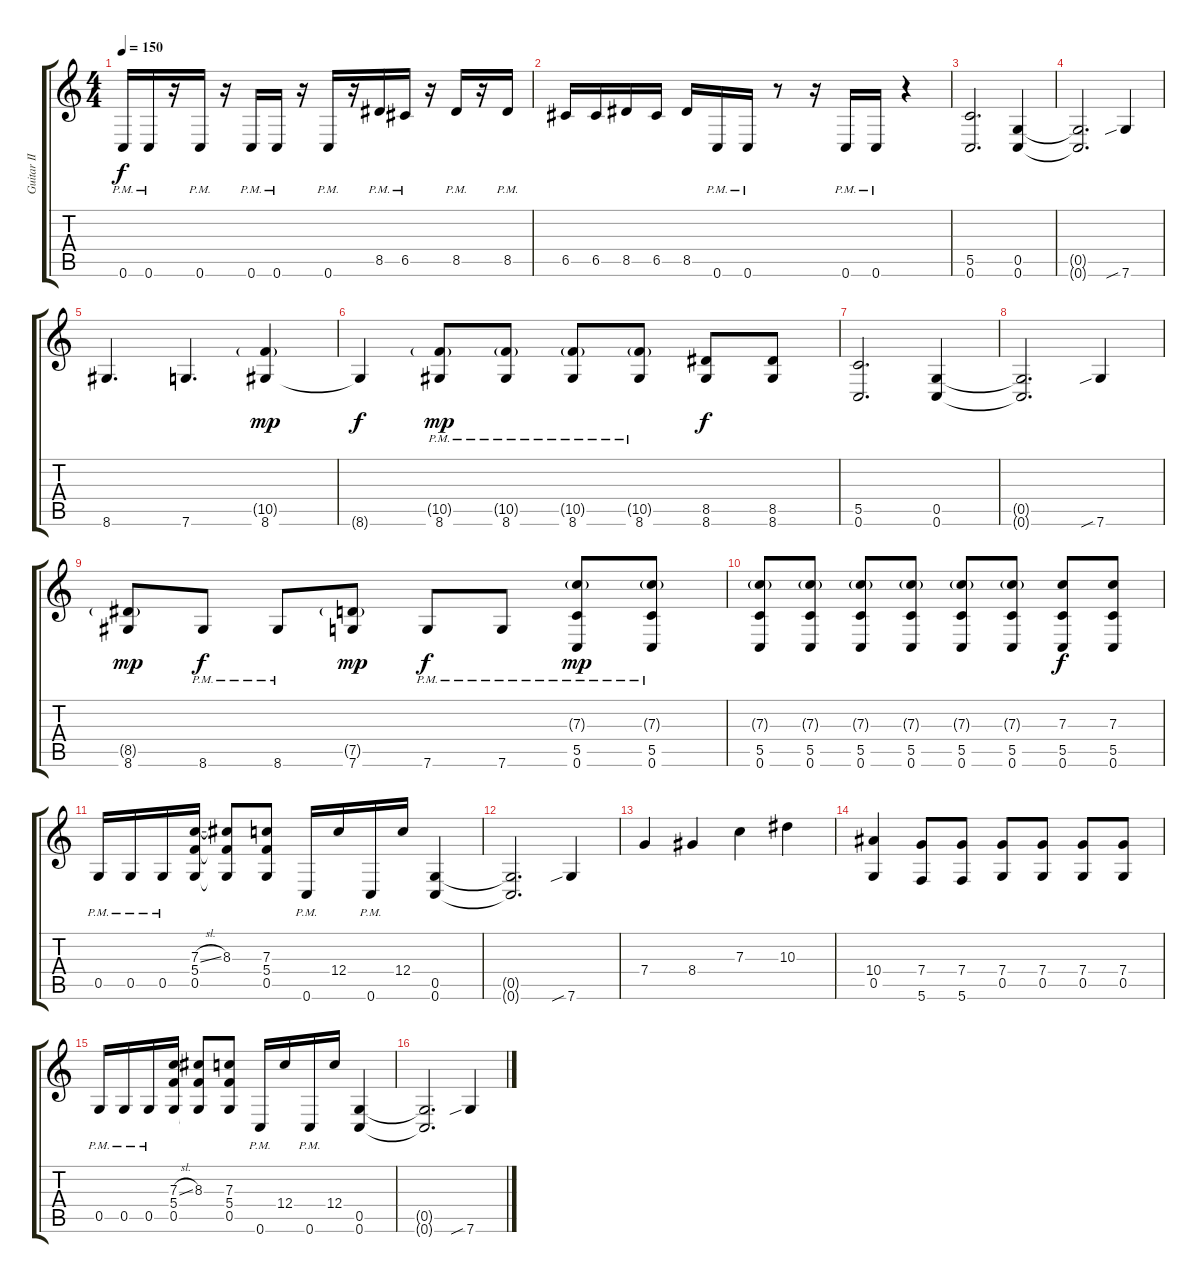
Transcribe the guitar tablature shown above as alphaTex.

\track ("Guitar II" "Guitar II") {instrument distortionguitar}
\staff {score tabs}
\tuning (D4 A3 F3 C3 G2 C2) {hide}
\ts (4 4)
\tempo 150
\clef g2
\ks c
0.6{pm}.16{dy f} 0.6{pm}.16 r.16 0.6{pm}.16 r.16 0.6{pm}.16 0.6{pm}.16 r.16 0.6{pm}.16 r.16 8.5{pm}.16 6.5{pm}.16 r.16 8.5{pm}.16 r.16 8.5{pm}.16 |
6.5.16 6.5.16 8.5.16 6.5.16 8.5.16 0.6{pm}.16 0.6{pm}.16 r.8 r.16 0.6{pm}.16 0.6{pm}.16 r.4 |
(5.5 0.6).2{d} (0.5 0.6).4 |
(0.5{t} 0.6{t}).2{d} 7.6{sib}.4 |
8.6.4{d} 7.6.4{d} (10.5{g} 8.6).4{dy mp} |
8.6{t}.4{dy f} (10.5{g pm} 8.6{pm}).8{dy mp} (10.5{g pm} 8.6{pm}).8 (10.5{g pm} 8.6{pm}).8 (10.5{g pm} 8.6{pm}).8 (8.5 8.6).8{dy f} (8.5 8.6).8 |
(5.5 0.6).2{d} (0.5 0.6).4 |
(0.5{t} 0.6{t}).2{d} 7.6{sib}.4 |
(8.5{g} 8.6).8{dy mp} 8.6{pm}.8{dy f} 8.6{pm}.8 (7.5{g} 7.6).8{dy mp} 7.6{pm}.8{dy f} 7.6{pm}.8 (7.3{g pm} 5.5{pm} 0.6{pm}).8{dy mp} (7.3{g pm} 5.5{pm} 0.6{pm}).8 |
(7.3{g} 5.5 0.6).8 (7.3{g} 5.5 0.6).8 (7.3{g} 5.5 0.6).8 (7.3{g} 5.5 0.6).8 (7.3{g} 5.5 0.6).8 (7.3{g} 5.5 0.6).8 (7.3 5.5 0.6).8{dy f} (7.3 5.5 0.6).8 |
0.5{pm}.16 0.5{pm}.16 0.5{pm}.16 (7.3{sl} 5.4 0.5).16 (8.3 5.4{t} 0.5{t}).8 (7.3 5.4 0.5).8 0.6{pm}.16 12.4.16 0.6{pm}.16 12.4.16 (0.5 0.6).4 |
(0.5{t} 0.6{t}).2{d} 7.6{sib}.4 |
7.4.4 8.4.4 7.3.4 10.3.4 |
(10.4 0.5).4 (7.4 5.6).8 (7.4 5.6).8 (7.4 0.5).8 (7.4 0.5).8 (7.4 0.5).8 (7.4 0.5).8 |
0.5{pm}.16 0.5{pm}.16 0.5{pm}.16 (7.3{sl} 5.4 0.5).16 (8.3 5.4{t} 0.5{t}).8 (7.3 5.4 0.5).8 0.6{pm}.16 12.4.16 0.6{pm}.16 12.4.16 (0.5 0.6).4 |
(0.5{t} 0.6{t}).2{d} 7.6{sib}.4
